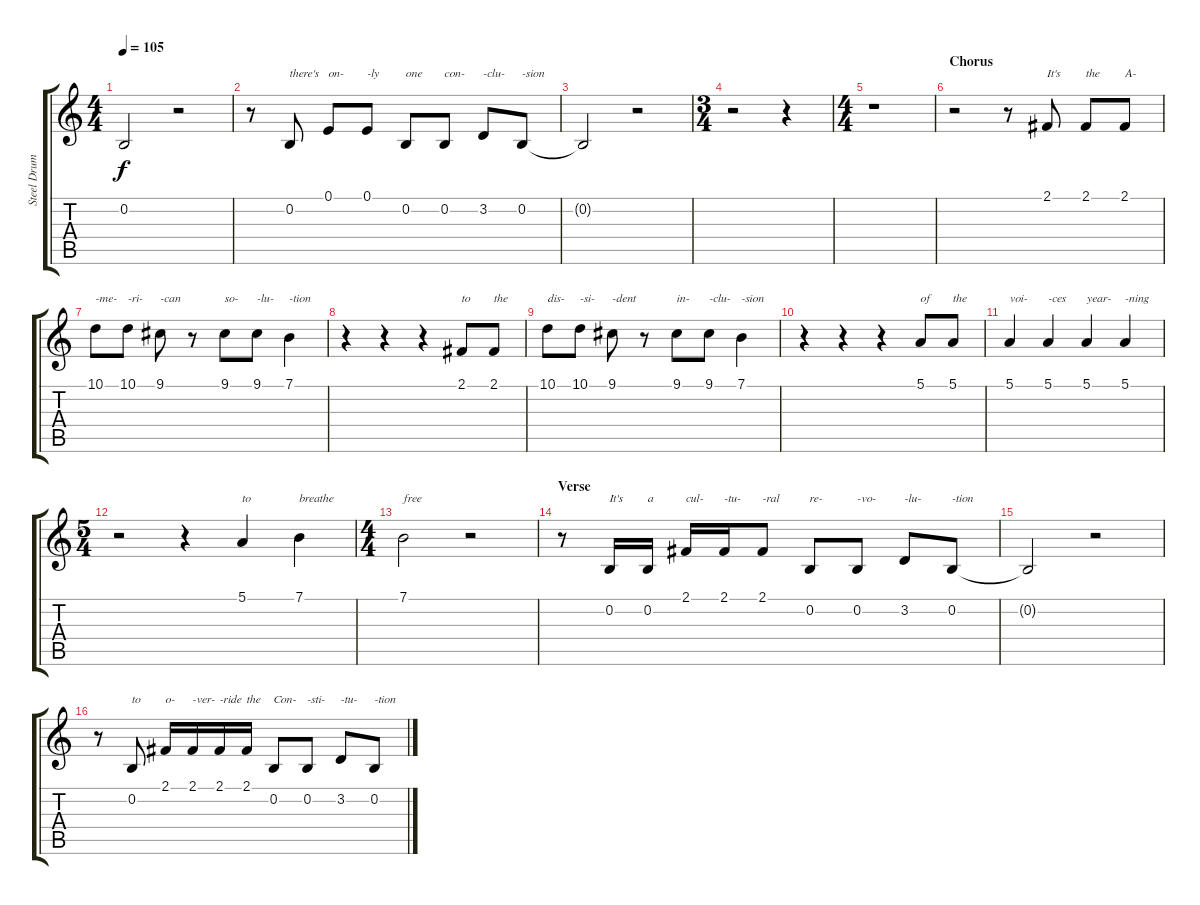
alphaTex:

\track ("Steel Drums" "Steel Drum") {instrument steeldrums}
\staff {score tabs}
\tuning (E4 B3 G3 D3 A2 E2) {hide}
\ts (4 4)
\tempo 105
\clef g2
\ks c
0.2{t}.2{dy f} r.2 |
r.8 0.2.8{txt "there's"} 0.1.8{txt "on-"} 0.1.8{txt "-ly"} 0.2.8{txt "one"} 0.2.8{txt "con-"} 3.2.8{txt "-clu-"} 0.2.8{txt "-sion"} |
0.2{t}.2 r.2 |
\ts (3 4)
r.2 r.4 |
\ts (4 4)
r.1 |
\section ("" "Chorus")
r.2 r.8 2.1.8{txt "It's"} 2.1.8{txt "the"} 2.1.8{txt "A-"} |
10.1.8{txt "-me-"} 10.1.8{txt "-ri-"} 9.1.8{txt "-can"} r.8 9.1.8{txt "so-"} 9.1.8{txt "-lu-"} 7.1.4{txt "-tion"} |
r.4 r.4 r.4 2.1.8{txt "to"} 2.1.8{txt "the"} |
10.1.8{txt "dis-"} 10.1.8{txt "-si-"} 9.1.8{txt "-dent"} r.8 9.1.8{txt "in-"} 9.1.8{txt "-clu-"} 7.1.4{txt "-sion"} |
r.4 r.4 r.4 5.1.8{txt "of"} 5.1.8{txt "the"} |
5.1.4{txt "voi-"} 5.1.4{txt "-ces"} 5.1.4{txt "year-"} 5.1.4{txt "-ning"} |
\ts (5 4)
r.2 r.4 5.1.4{txt "to"} 7.1.4{txt "breathe"} |
\ts (4 4)
7.1.2{txt "free"} r.2 |
\section ("" "Verse")
r.8 0.2.16{txt "It's"} 0.2.16{txt "a"} 2.1.16{txt "cul-"} 2.1.16{txt "-tu-"} 2.1.8{txt "-ral"} 0.2.8{txt "re-"} 0.2.8{txt "-vo-"} 3.2.8{txt "-lu-"} 0.2.8{txt "-tion"} |
0.2{t}.2 r.2 |
r.8 0.2.8{txt "to"} 2.1.16{txt "o-"} 2.1.16{txt "-ver-"} 2.1.16{txt "-ride"} 2.1.16{txt "the"} 0.2.8{txt "Con-"} 0.2.8{txt "-sti-"} 3.2.8{txt "-tu-"} 0.2.8{txt "-tion"}
